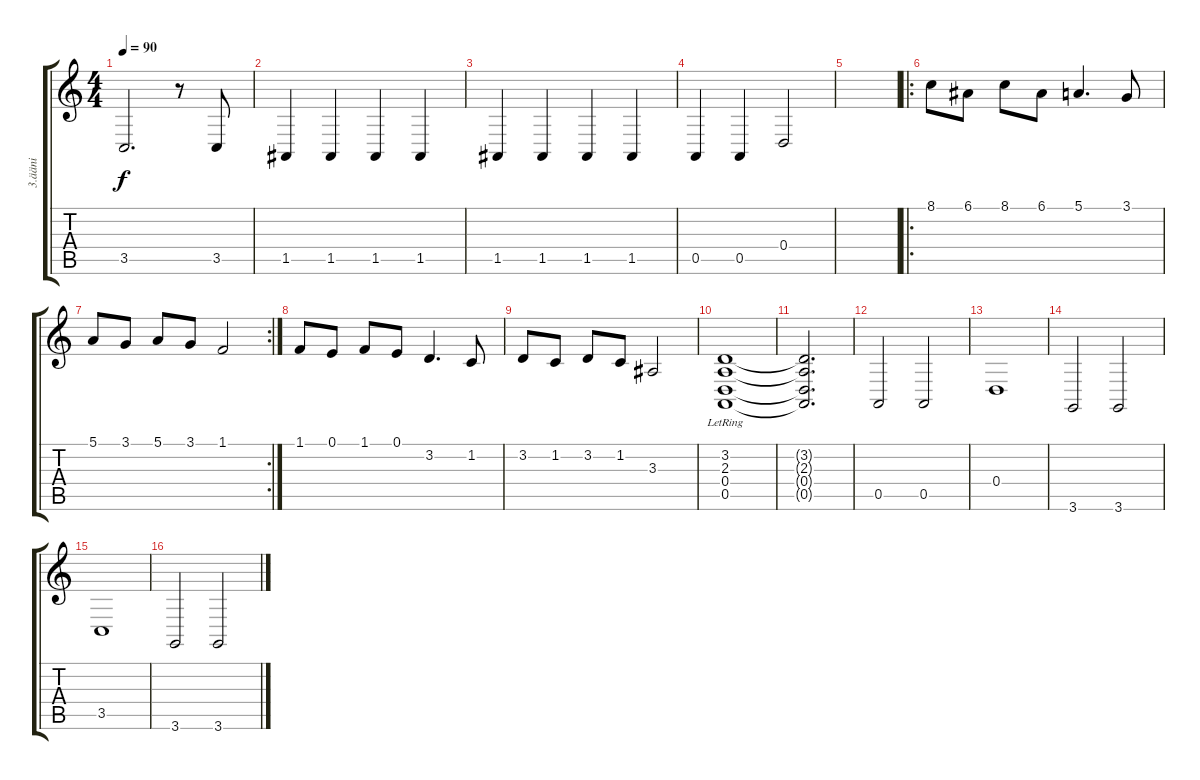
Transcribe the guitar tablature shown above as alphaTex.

\track ("3.ääni" "3.ääni") {instrument cello}
\staff {score tabs}
\tuning (E4 B3 G3 D3 A2 E2) {hide}
\ts (4 4)
\tempo 90
\clef g2
\ks c
3.5.2{d dy f} r.8 3.5.8 |
1.5.4 1.5.4 1.5.4 1.5.4 |
1.5.4 1.5.4 1.5.4 1.5.4 |
0.5.4 0.5.4 0.4.2 |
|
\ro
8.1.8{instrument acousticgrandpiano} 6.1.8 8.1.8 6.1.8 5.1.4{d} 3.1.8 |
\rc 2
5.1.8 3.1.8 5.1.8 3.1.8 1.1.2 |
1.1.8 0.1.8 1.1.8 0.1.8 3.2.4{d} 1.2.8 |
3.2.8 1.2.8 3.2.8 1.2.8 3.3.2 |
(3.2 2.3 0.4{lr} 0.5).1 |
(3.2{t} 2.3{t} 0.4{t} 0.5{t}).2{d} |
0.5.2{instrument cello} 0.5.2 |
0.4.1 |
3.6.2 3.6.2 |
3.5.1 |
3.6.2 3.6.2
